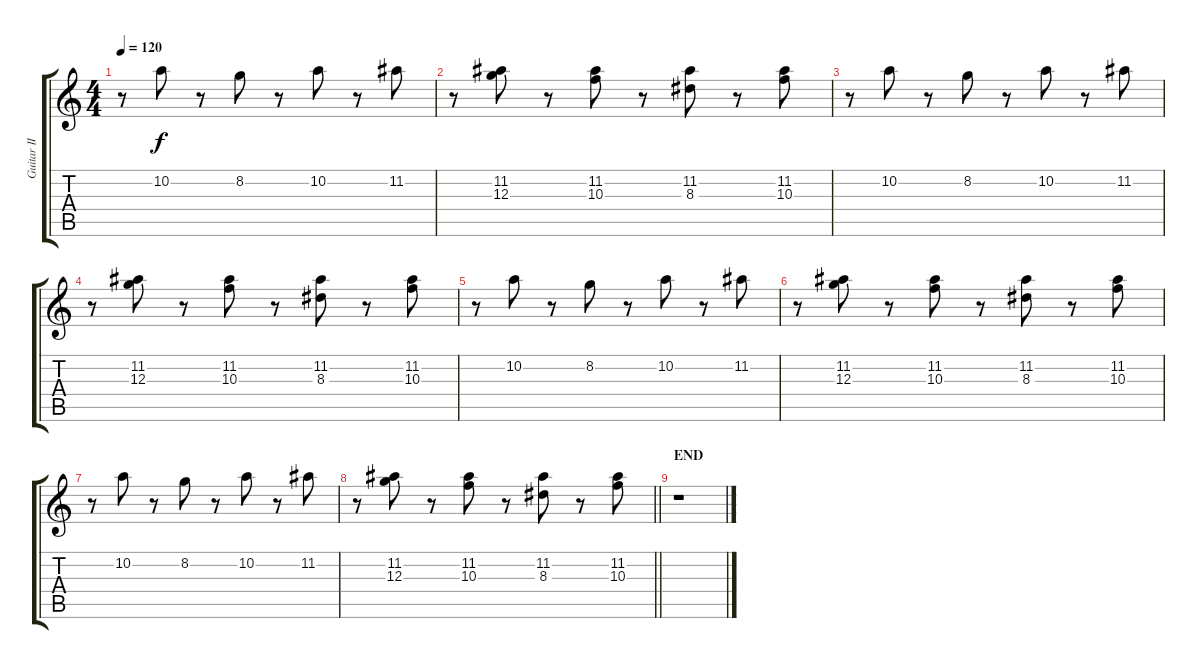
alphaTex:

\track ("Guitar II" "Guitar II") {instrument distortionguitar}
\staff {score tabs}
\tuning (E4 B3 G3 D3 A2 E2) {hide}
\ts (4 4)
\tempo 120
\clef g2
\ks c
r.8{dy f} 10.2.8 r.8 8.2.8 r.8 10.2.8 r.8 11.2.8 |
r.8 (11.2 12.3).8 r.8 (11.2 10.3).8 r.8 (11.2 8.3).8 r.8 (11.2 10.3).8 |
r.8 10.2.8 r.8 8.2.8 r.8 10.2.8 r.8 11.2.8 |
r.8 (11.2 12.3).8 r.8 (11.2 10.3).8 r.8 (11.2 8.3).8 r.8 (11.2 10.3).8 |
r.8 10.2.8 r.8 8.2.8 r.8 10.2.8 r.8 11.2.8 |
r.8 (11.2 12.3).8 r.8 (11.2 10.3).8 r.8 (11.2 8.3).8 r.8 (11.2 10.3).8 |
r.8 10.2.8 r.8 8.2.8 r.8 10.2.8 r.8 11.2.8 |
\barLineRight lightlight
r.8 (11.2 12.3).8 r.8 (11.2 10.3).8 r.8 (11.2 8.3).8 r.8 (11.2 10.3).8 |
\section ("" "END")
r.1
